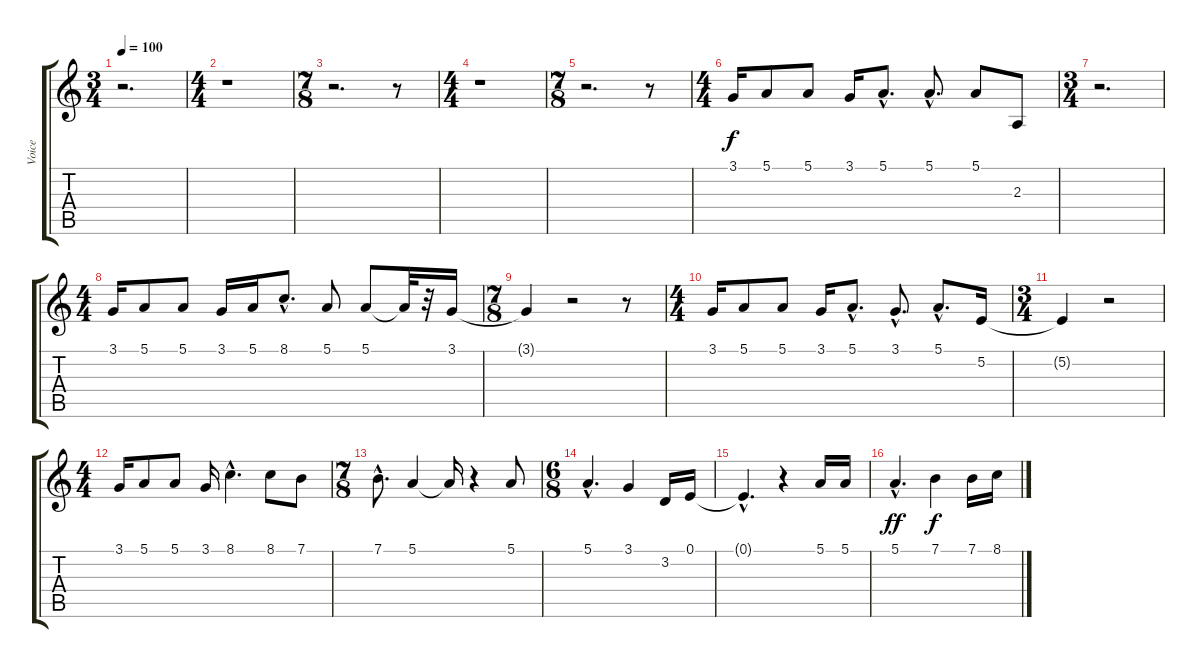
\track ("Voice               " "Voice     ") {instrument lead2sawtooth}
\staff {score tabs}
\tuning (E4 B3 G3 D3 A2 E2) {hide}
\ts (3 4)
\tempo 100
\clef g2
\ks c
r.2{d dy f instrument lead2sawtooth} |
\ts (4 4)
r.1 |
\ts (7 8)
r.2{d} r.8 |
\ts (4 4)
r.1 |
\ts (7 8)
r.2{d} r.8 |
\ts (4 4)
3.1.16 5.1.8 5.1.8 3.1.16 5.1{hac}.8{d} 5.1{hac}.8{d} 5.1.8 2.3.8 |
\ts (3 4)
r.2{d} |
\ts (4 4)
3.1.16 5.1.8 5.1.8 3.1.16 5.1.16 8.1{hac}.8{d} 5.1.8 5.1.8 5.1{t}.32 r.32 3.1.16 |
\ts (7 8)
3.1{t}.4 r.2 r.8 |
\ts (4 4)
3.1.16 5.1.8 5.1.8 3.1.16 5.1{hac}.8{d} 3.1{hac}.8{d} 5.1{hac}.8{d} 5.2.16 |
\ts (3 4)
5.2{t}.4 r.2 |
\ts (4 4)
3.1.16 5.1.8 5.1.8 3.1.16 8.1{hac}.4{d} 8.1.8 7.1.8 |
\ts (7 8)
7.1{hac}.8{d} 5.1.4 5.1{t}.16 r.4 5.1.8 |
\ts (6 8)
5.1{hac}.4{d} 3.1.4 3.2.16 0.1.16 |
0.1{hac t}.4{d} r.4 5.1.16 5.1.16 |
5.1{hac}.4{d dy ff} 7.1.4{dy f} 7.1.16 8.1.16
